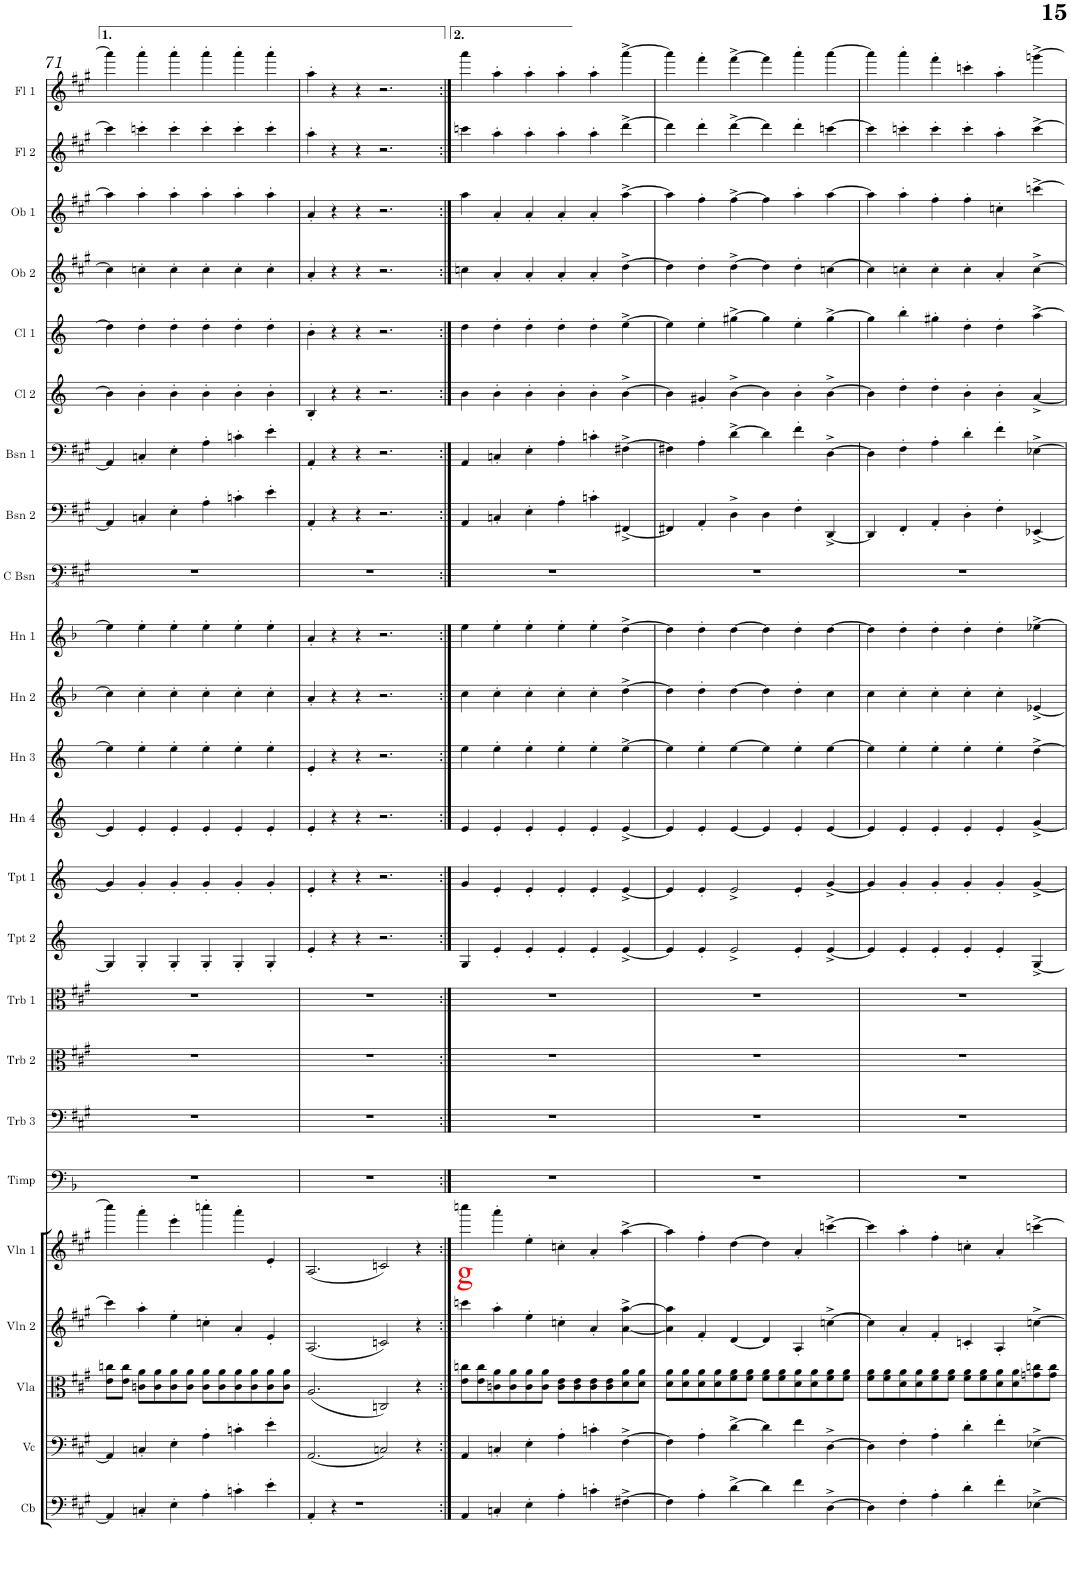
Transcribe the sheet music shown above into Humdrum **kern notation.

**kern	**kern	**kern	**kern	**kern	**text	**kern	**kern	**kern	**kern	**kern	**kern	**kern	**kern	**kern	**kern	**kern	**kern	**kern	**kern	**kern	**kern	**kern	**kern	**kern
*part24	*part23	*part22	*part21	*part20	*part20	*part19	*part18	*part17	*part16	*part15	*part14	*part13	*part12	*part11	*part10	*part9	*part8	*part7	*part6	*part5	*part4	*part3	*part2	*part1
*staff24	*staff23	*staff22	*staff21	*staff20	*staff20	*staff19	*staff18	*staff17	*staff16	*staff15	*staff14	*staff13	*staff12	*staff11	*staff10	*staff9	*staff8	*staff7	*staff6	*staff5	*staff4	*staff3	*staff2	*staff1
*I"Contrabass	*I"Violoncello	*I"Viola	*I"Violin 2	*I"Violin 1	*	*I"Timpani	*I"Trombone 3	*I"Trombone 2	*I"Trombone 1	*I"F Trumpet 2	*I"F Trumpet 1	*I"F Horn 4	*I"F Horn 3	*I"C Horn 2	*I"C Horn 1	*I"Contrabassoon	*I"Bassoon 2	*I"Bassoon 1	*I"Bb Clarinet 2	*I"Bb Clarinet 1	*I"Oboe 2	*I"Oboe 1	*I"Flute 2	*I"Flute 1
*I'Cb	*I'Vc	*I'Vla	*I'Vln 2	*I'Vln 1	*	*I'Timp	*I'Trb 3	*I'Trb 2	*I'Trb 1	*I'Tpt 2	*I'Tpt 1	*I'Hn 4	*I'Hn 3	*I'Hn 2	*I'Hn 1	*I'C Bsn	*I'Bsn 2	*I'Bsn 1	*I'Cl 2	*I'Cl 1	*I'Ob 2	*I'Ob 1	*I'Fl 2	*I'Fl 1
!!LO:PB:g=z
*clefF4	*clefF4	*clefC3	*clefG2	*clefG2	*	*clefF4	*clefF4	*clefC3	*clefC3	*clefG2	*clefG2	*clefG2	*clefG2	*clefG2	*clefG2	*clefFv4	*clefF4	*clefF4	*clefG2	*clefG2	*clefG2	*clefG2	*clefG2	*clefG2
*Trd7c12	*	*	*	*	*	*	*	*	*	*Trd-3c-5	*Trd-3c-5	*Trd4c7	*Trd4c7	*Trd7c12	*Trd7c12	*	*	*	*Trd1c2	*Trd1c2	*	*	*	*
*k[f#c#g#]	*k[f#c#g#]	*k[f#c#g#]	*k[f#c#g#]	*k[f#c#g#]	*	*k[b-]	*k[f#c#g#]	*k[f#c#g#]	*k[f#c#g#]	*k[]	*k[]	*k[]	*k[]	*k[b-]	*k[b-]	*k[f#c#g#]	*k[f#c#g#]	*k[f#c#g#]	*k[]	*k[]	*k[f#c#g#]	*k[f#c#g#]	*k[f#c#g#]	*k[f#c#g#]
*M6/4	*M6/4	*M6/4	*M6/4	*M6/4	*	*M6/4	*M6/4	*M6/4	*M6/4	*M6/4	*M6/4	*M6/4	*M6/4	*M6/4	*M6/4	*M6/4	*M6/4	*M6/4	*M6/4	*M6/4	*M6/4	*M6/4	*M6/4	*M6/4
=71	=71	=71	=71	=71	=71	=71	=71	=71	=71	=71	=71	=71	=71	=71	=71	=71	=71	=71	=71	=71	=71	=71	=71	=71
4AA/]	4AA/]	8e\ 8ccn\L	4ccc\]	4cccc\]	.	1.r	1.r	1.r	1.r	4G/]	4g/]	4e/]	4ee\]	4cc\]	4ee\]	1.r	4AA/]	4AA/]	4b\]	4dd\]	4cc\]	4aa\]	4ccc\]	4aaa\]
.	.	8e\ 8cc\J	.	.	.	.	.	.	.	.	.	.	.	.	.	.	.	.	.	.	.	.	.	.
4Cn'/	4Cn'/	8cn\ 8a\L	4aa'\	4aaa'\	.	.	.	.	.	4G'/	4g'/	4e'/	4ee'\	4cc'\	4ee'\	.	4Cn'/	4Cn'/	4b'\	4dd'\	4ccn'\	4aa'\	4cccn'\	4aaa'\
.	.	8c\ 8a\	.	.	.	.	.	.	.	.	.	.	.	.	.	.	.	.	.	.	.	.	.	.
4E'\	4E'\	8c\ 8a\	4ee'\	4eee'\	.	.	.	.	.	4G'/	4g'/	4e'/	4ee'\	4cc'\	4ee'\	.	4E'\	4E'\	4b'\	4dd'\	4cc'\	4aa'\	4ccc'\	4aaa'\
.	.	8c\ 8a\J	.	.	.	.	.	.	.	.	.	.	.	.	.	.	.	.	.	.	.	.	.	.
4A'\	4A'\	8c\ 8a\L	4ccn'\	4ccccn'\	.	.	.	.	.	4G'/	4g'/	4e'/	4ee'\	4cc'\	4ee'\	.	4A'\	4A'\	4b'\	4dd'\	4cc'\	4aa'\	4ccc'\	4aaa'\
.	.	8c\ 8a\	.	.	.	.	.	.	.	.	.	.	.	.	.	.	.	.	.	.	.	.	.	.
4cn'\	4cn'\	8c\ 8a\	4a'/	4aaa'\	.	.	.	.	.	4G'/	4g'/	4e'/	4ee'\	4cc'\	4ee'\	.	4cn'\	4cn'\	4b'\	4dd'\	4cc'\	4aa'\	4ccc'\	4aaa'\
.	.	8c\ 8a\	.	.	.	.	.	.	.	.	.	.	.	.	.	.	.	.	.	.	.	.	.	.
4e'\	4e'\	8c\ 8a\	4e'/	4e'/	.	.	.	.	.	4G'/	4g'/	4e'/	4ee'\	4cc'\	4ee'\	.	4e'\	4e'\	4b'\	4dd'\	4cc'\	4aa'\	4ccc'\	4aaa'\
.	.	8c\ 8a\J	.	.	.	.	.	.	.	.	.	.	.	.	.	.	.	.	.	.	.	.	.	.
=72	=72	=72	=72	=72	=72	=72	=72	=72	=72	=72	=72	=72	=72	=72	=72	=72	=72	=72	=72	=72	=72	=72	=72	=72
4AA'/	(2.AA/	(2.A/	(2.A/	(2.A/	.	1.r	1.r	1.r	1.r	4e'/	4e'/	4e'/	4e'/	4a'/	4a'/	1.r	4AA'/	4AA'/	4B'/	4b'\	4a'/	4a'/	4aa'\	4aa'\
4r	.	.	.	.	.	.	.	.	.	4r	4r	4r	4r	4r	4r	.	4r	4r	4r	4r	4r	4r	4r	4r
1r	.	.	.	.	.	.	.	.	.	4r	4r	4r	4r	4r	4r	.	4r	4r	4r	4r	4r	4r	4r	4r
.	2Cn/)	2Cn/)	2cn/)	2cn/)	.	.	.	.	.	2.r	2.r	2.r	2.r	2.r	2.r	.	2.r	2.r	2.r	2.r	2.r	2.r	2.r	2.r
.	4r	4r	4r	4r	.	.	.	.	.	.	.	.	.	.	.	.	.	.	.	.	.	.	.	.
=73:|!	=73:|!	=73:|!	=73:|!	=73:|!	=73:|!	=73:|!	=73:|!	=73:|!	=73:|!	=73:|!	=73:|!	=73:|!	=73:|!	=73:|!	=73:|!	=73:|!	=73:|!	=73:|!	=73:|!	=73:|!	=73:|!	=73:|!	=73:|!	=73:|!
!	!	!	!	!	!LO:LY:b:color=#FF0000	!	!	!	!	!	!	!	!	!	!	!	!	!	!	!	!	!	!	!
4AA/	4AA/	8e\ 8ccn\L	4cccn\	4ccccn\	g	1.r	1.r	1.r	1.r	4G/	4g/	4e/	4ee\	4cc\	4ee\	1.r	4AA/	4AA/	4b\	4dd\	4ccn\	4aa\	4cccn\	4aaa\
.	.	8e\ 8cc\	.	.	.	.	.	.	.	.	.	.	.	.	.	.	.	.	.	.	.	.	.	.
4Cn'/	4Cn'/	8cn\ 8a\	4aa'\	4aaa'\	.	.	.	.	.	4e'/	4e'/	4e'/	4ee'\	4cc'\	4ee'\	.	4Cn'/	4Cn'/	4b'\	4dd'\	4a'/	4a'/	4aa'\	4aa'\
.	.	8c\ 8a\	.	.	.	.	.	.	.	.	.	.	.	.	.	.	.	.	.	.	.	.	.	.
4E'\	4E'\	8c\ 8a\	4ee'\	4ee'\	.	.	.	.	.	4e'/	4e'/	4e'/	4ee'\	4cc'\	4ee'\	.	4E'\	4E'\	4b'\	4dd'\	4a'/	4a'/	4aa'\	4aa'\
.	.	8c\ 8a\J	.	.	.	.	.	.	.	.	.	.	.	.	.	.	.	.	.	.	.	.	.	.
4A'\	4A'\	8c\ 8e\L	4ccn'\	4ccn'\	.	.	.	.	.	4e'/	4e'/	4e'/	4ee'\	4cc'\	4ee'\	.	4A'\	4A'\	4b'\	4dd'\	4a'/	4a'/	4aa'\	4aa'\
.	.	8c\ 8e\	.	.	.	.	.	.	.	.	.	.	.	.	.	.	.	.	.	.	.	.	.	.
4cn'\	4cn'\	8c\ 8e\	4a'/	4a'/	.	.	.	.	.	4e'/	4e'/	4e'/	4ee'\	4cc'\	4ee'\	.	4cn'\	4cn'\	4b'\	4dd'\	4a'/	4a'/	4aa'\	4aa'\
.	.	8c\ 8e\	.	.	.	.	.	.	.	.	.	.	.	.	.	.	.	.	.	.	.	.	.	.
[4F#X^\	[4F#^\	8d\ 8a\	[4a\^ [4aa\^	[4aa^\	.	.	.	.	.	[4e^/	[4e^/	[4e^/	[4ee^\	[4dd^\	[4dd^\	.	[4FF#X^/	[4F#X^\	[4b^\	[4ee^\	[4dd^\	[4aa^\	[4ddd^\	[4aaa^\
.	.	8d\ 8a\J	.	.	.	.	.	.	.	.	.	.	.	.	.	.	.	.	.	.	.	.	.	.
=74	=74	=74	=74	=74	=74	=74	=74	=74	=74	=74	=74	=74	=74	=74	=74	=74	=74	=74	=74	=74	=74	=74	=74	=74
4F#\]	4F#\]	8d\ 8a\L	4a\] 4aa\]	4aa\]	.	1.r	1.r	1.r	1.r	4e/]	4e/]	4e/]	4ee\]	4dd\]	4dd\]	1.r	4FF#X/]	4F#X\]	4b\]	4ee\]	4dd\]	4aa\]	4ddd\]	4aaa\]
.	.	8d\ 8a\	.	.	.	.	.	.	.	.	.	.	.	.	.	.	.	.	.	.	.	.	.	.
4A'\	4A'\	8d\ 8a\	4f#'/	4ff#'\	.	.	.	.	.	4e'/	4e'/	4e'/	4ee'\	4dd'\	4dd'\	.	4AA'/	4A'\	4g#X'/	4ee'\	4dd'\	4ff#'\	4ddd'\	4fff#'\
.	.	8d\ 8a\	.	.	.	.	.	.	.	.	.	.	.	.	.	.	.	.	.	.	.	.	.	.
[4d^\	[4d^\	8f#\ 8a\	[4d/	[4dd\	.	.	.	.	.	2e^/	2e^/	[4e/	[4ee\	[4dd\	[4dd\	.	4D^\	[4d^\	[4b^\	[4gg#X^\	[4dd^\	[4ff#^\	[4ddd^\	[4fff#^\
.	.	8f#\ 8a\J	.	.	.	.	.	.	.	.	.	.	.	.	.	.	.	.	.	.	.	.	.	.
4d\]	4d\]	8f#\ 8a\L	4d/]	4dd\]	.	.	.	.	.	.	.	4e/]	4ee\]	4dd\]	4dd\]	.	4D\	4d\]	4b\]	4gg#\]	4dd\]	4ff#\]	4ddd\]	4fff#\]
.	.	8f#\ 8a\	.	.	.	.	.	.	.	.	.	.	.	.	.	.	.	.	.	.	.	.	.	.
4f#\	4f#\	8d\ 8a\	4A'/	4a'/	.	.	.	.	.	4e'/	4e'/	4e'/	4ee'\	4dd'\	4dd'\	.	4F#'\	4f#'\	4b'\	4ee'\	4dd'\	4aa'\	4ddd'\	4aaa'\
.	.	8d\ 8a\	.	.	.	.	.	.	.	.	.	.	.	.	.	.	.	.	.	.	.	.	.	.
[4D^\	[4D^\	8f#\ 8a\	[4ccn^\	[4cccn^\	.	.	.	.	.	[4e^/	[4g^/	[4e/	[4ee\	4cc\	[4dd\	.	[4DD^/	[4D^\	[4b^\	[4gg#^\	[4ccn\	[4aa\	[4cccn\	[4aaa\
.	.	8f#\ 8a\J	.	.	.	.	.	.	.	.	.	.	.	.	.	.	.	.	.	.	.	.	.	.
=75	=75	=75	=75	=75	=75	=75	=75	=75	=75	=75	=75	=75	=75	=75	=75	=75	=75	=75	=75	=75	=75	=75	=75	=75
4D\]	4D\]	8f#\ 8a\L	4cc\]	4ccc\]	.	1.r	1.r	1.r	1.r	4e/]	4g/]	4e/]	4ee\]	4cc\	4dd\]	1.r	4DD/]	4D\]	4b\]	4gg#\]	4cc\]	4aa\]	4ccc\]	4aaa\]
.	.	8f#\ 8a\	.	.	.	.	.	.	.	.	.	.	.	.	.	.	.	.	.	.	.	.	.	.
4F#'\	4F#'\	8d\ 8a\	4a'/	4aa'\	.	.	.	.	.	4e'/	4g'/	4e'/	4ee'\	4cc'\	4dd'\	.	4FF#'/	4F#'\	4dd'\	4bb'\	4ccn'\	4aa'\	4cccn'\	4aaa'\
.	.	8d\ 8a\	.	.	.	.	.	.	.	.	.	.	.	.	.	.	.	.	.	.	.	.	.	.
4A'\	4A'\	8f#\ 8a\	4f#'/	4ff#'\	.	.	.	.	.	4e'/	4g'/	4e'/	4ee'\	4cc'\	4dd'\	.	4AA'/	4A'\	4dd'\	4gg#X'\	4cc'\	4ff#'\	4ccc'\	4fff#'\
.	.	8f#\ 8a\J	.	.	.	.	.	.	.	.	.	.	.	.	.	.	.	.	.	.	.	.	.	.
4d'\	4d'\	8f#\ 8a\L	4cn'/	4ccn'\	.	.	.	.	.	4e'/	4g'/	4e'/	4ee'\	4cc'\	4dd'\	.	4D'\	4d'\	4b'\	4dd'\	4cc'\	4ff#'\	4ccc'\	4cccn'\
.	.	8f#\ 8a\	.	.	.	.	.	.	.	.	.	.	.	.	.	.	.	.	.	.	.	.	.	.
4f#'\	4f#'\	8d\ 8a\	4A'/	4a'/	.	.	.	.	.	4e'/	4g'/	4e'/	4ee'\	4cc'\	4dd'\	.	4F#'\	4f#'\	4b'\	4dd'\	4a'/	4ccn'\	4aa'\	4aa'\
.	.	8d\ 8a\	.	.	.	.	.	.	.	.	.	.	.	.	.	.	.	.	.	.	.	.	.	.
[4E-X^\	[4E-X^\	8gn\ 8ccn\	[4ccn^\	[4cccn^\	.	.	.	.	.	[4G^/	[4g^/	[4g^/	[4dd^\	[4e-X^/	[4ee-X^\	.	[4EE-X^/	[4E-X^\	[4a^/	[4aa^\	[4cc^\	[4cccn^\	[4ccc^\	[4gggn^\
.	.	8g\ 8cc\J	.	.	.	.	.	.	.	.	.	.	.	.	.	.	.	.	.	.	.	.	.	.
=	=	=	=	=	=	=	=	=	=	=	=	=	=	=	=	=	=	=	=	=	=	=	=	=
*-	*-	*-	*-	*-	*-	*-	*-	*-	*-	*-	*-	*-	*-	*-	*-	*-	*-	*-	*-	*-	*-	*-	*-	*-
